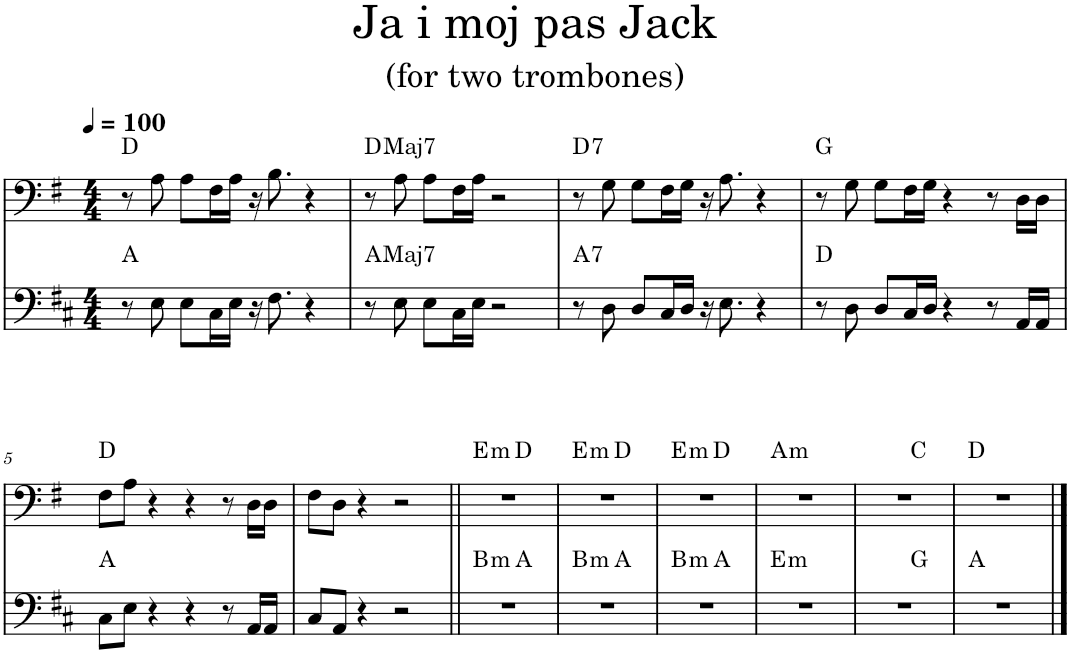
**kern	**harte	**kern	**harte
*part2	*part2	*part1	*part1
*staff2	*	*staff1	*
*I"Piano	*	*I"Piano, Brasstard	*
*I'Pno	*	*I'Pno	*
*clefF4	*	*clefF4	*
*Trd-3c-5	*	*	*
*k[f#c#]	*	*k[f#]	*
*M4/4	*	*M4/4	*
*MM100	*	*MM100	*
=1	=1	=1	=1
8r	A:maj	8r	D:maj
8E\	.	8A\	.
8E\L	.	8A\L	.
16C#\L	.	16F#\L	.
16E\JJ	.	16A\JJ	.
16r	.	16r	.
8.F#\	.	8.B\	.
4r	.	4r	.
=2	=2	=2	=2
!	!LO:H:kt=Maj7	!	!LO:H:kt=Maj7
8r	A:maj7	8r	D:maj7
8E\	.	8A\	.
8E\L	.	8A\L	.
16C#\L	.	16F#\L	.
16E\JJ	.	16A\JJ	.
2r	.	2r	.
=3	=3	=3	=3
!	!LO:H:kt=7	!	!LO:H:kt=7
8r	A:7	8r	D:7
8D\	.	8G\	.
8D/L	.	8G\L	.
16C#/L	.	16F#\L	.
16D/JJ	.	16G\JJ	.
16r	.	16r	.
8.E\	.	8.A\	.
4r	.	4r	.
=4	=4	=4	=4
8r	D:maj	8r	G:maj
8D\	.	8G\	.
8D/L	.	8G\L	.
16C#/L	.	16F#\L	.
16D/JJ	.	16G\JJ	.
4r	.	4r	.
8r	.	8r	.
16AA/LL	.	16D\LL	.
16AA/JJ	.	16D\JJ	.
!!LO:LB:g=z
=5	=5	=5	=5
8C#\L	A:maj	8F#\L	D:maj
8E\J	.	8A\J	.
4r	.	4r	.
4r	.	4r	.
8r	.	8r	.
16AA/LL	.	16D\LL	.
16AA/JJ	.	16D\JJ	.
=6	=6	=6	=6
!	!LO:H:kt=N.C.	!	!LO:H:kt=N.C.
8C#/L	N	8F#\L	N
8AA/J	.	8D\J	.
4r	.	4r	.
2r	.	2r	.
=7||	=7||	=7||	=7||
!	!LO:H:kt=m	!	!LO:H:kt=m
*^	*	*^	*
1r	2ryy	B:min	1r	2ryy	E:min
.	2ryy	A:maj	.	2ryy	D:maj
=8	=8	=8	=8	=8	=8
!	!	!LO:H:kt=m	!	!	!LO:H:kt=m
1r	2ryy	B:min	1r	2ryy	E:min
.	2ryy	A:maj	.	2ryy	D:maj
=9	=9	=9	=9	=9	=9
!	!	!LO:H:kt=m	!	!	!LO:H:kt=m
1r	2ryy	B:min	1r	2ryy	E:min
.	2ryy	A:maj	.	2ryy	D:maj
=10	=10	=10	=10	=10	=10
!	!	!LO:H:kt=m	!	!	!LO:H:kt=m
*v	*v	*	*	*	*
*	*	*v	*v	*
1r	E:min	1r	A:min
=11	=11	=11	=11
!	!LO:H:kt=N.C.	!	!LO:H:kt=N.C.
*^	*	*^	*
1r	2ryy	N	1r	2ryy	N
.	2ryy	G:maj	.	2ryy	C:maj
*v	*v	*	*	*	*
*	*	*v	*v	*
=12	=12	=12	=12
1r	A:maj	1r	D:maj
==	==	==	==
*-	*-	*-	*-
